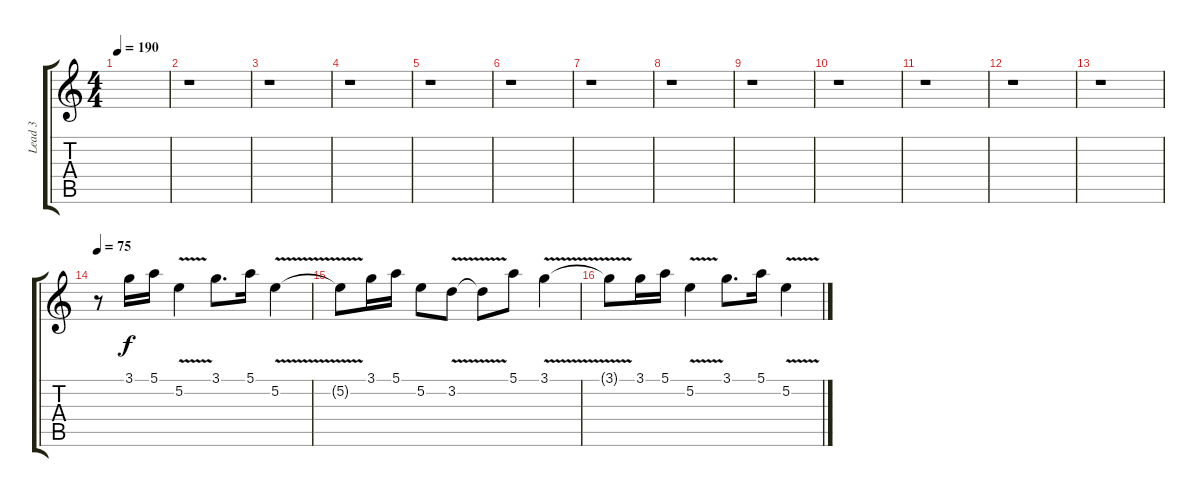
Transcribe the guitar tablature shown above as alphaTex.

\track ("Lead 3" "Lead 3") {instrument distortionguitar}
\staff {score tabs}
\tuning (E4 B3 G3 D3 A2 E2) {hide}
\ts (4 4)
\tempo 190
\tempo 75
\tempo 190
\clef g2
\ks c
|
r.1 |
r.1 |
r.1 |
r.1 |
r.1 |
r.1 |
r.1 |
r.1 |
r.1 |
r.1 |
r.1 |
r.1 |
\tempo 75
r.8 3.1.16 5.1.16 5.2{v}.4 3.1.8{d} 5.1.16 5.2{v}.4 |
5.2{t}.8 3.1.16 5.1.16 5.2.8 3.2{v}.8 3.2{t}.8 5.1.8 3.1{v}.4 |
3.1{t}.8 3.1.16 5.1.16 5.2{v}.4 3.1.8{d} 5.1.16 5.2{v}.4
